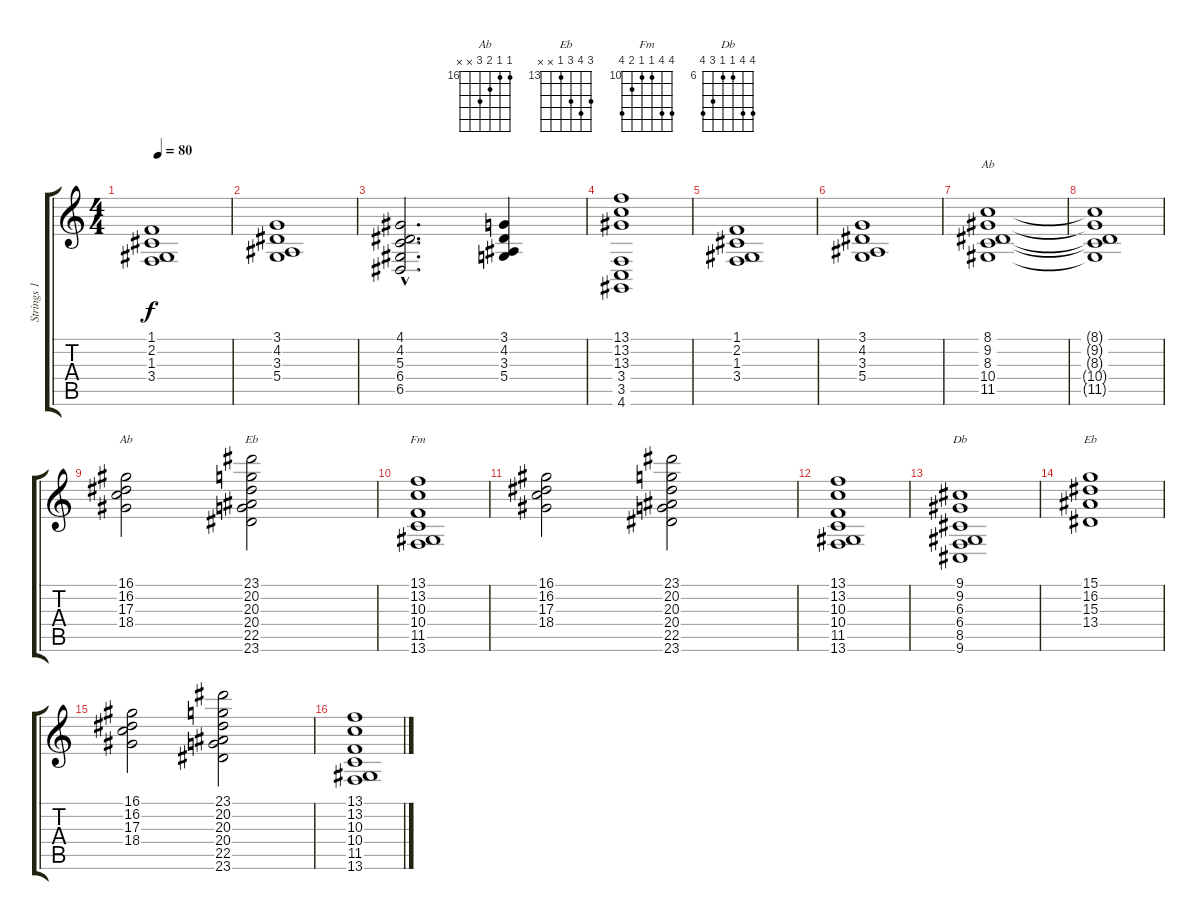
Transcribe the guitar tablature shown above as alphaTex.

\track ("Strings 1" "Strings 1") {instrument stringensemble2}
\staff {score tabs}
\tuning (E4 B3 G3 D3 A2 E2) {hide}
\chord ("Ab" 8 9 8 10 11 x) {firstfret 8}
\chord ("Ab" 16 16 17 18 x x) {firstfret 16}
\chord ("Eb" 23 20 20 20 22 23) {firstfret 20}
\chord ("Fm" 13 13 10 10 11 13) {firstfret 10}
\chord ("Db" 9 9 6 6 8 9) {firstfret 6}
\chord ("Eb" 15 16 15 13 x x) {firstfret 13}
\ts (4 4)
\tempo 80
\clef g2
\ks c
(1.1 2.2 1.3 3.4).1{dy f} |
(3.1 4.2 3.3 5.4).1 |
(4.1{hac} 4.2{hac} 5.3{hac} 6.4{hac} 6.5{hac}).2{d} (3.1 4.2 3.3 5.4).4 |
(13.1 13.2 13.3 3.4 3.5 4.6).1 |
(1.1 2.2 1.3 3.4).1 |
(3.1 4.2 3.3 5.4).1 |
(8.1 9.2 8.3 10.4 11.5).1{ch "Ab"} |
(8.1{t} 9.2{t} 8.3{t} 10.4{t} 11.5{t}).1 |
(16.1 16.2 17.3 18.4).2{ch "Ab"} (23.1 20.2 20.3 20.4 22.5 23.6).2{ch "Eb"} |
(13.1 13.2 10.3 10.4 11.5 13.6).1{ch "Fm"} |
(16.1 16.2 17.3 18.4).2 (23.1 20.2 20.3 20.4 22.5 23.6).2 |
(13.1 13.2 10.3 10.4 11.5 13.6).1 |
(9.1 9.2 6.3 6.4 8.5 9.6).1{ch "Db"} |
(15.1 16.2 15.3 13.4).1{ch "Eb"} |
(16.1 16.2 17.3 18.4).2 (23.1 20.2 20.3 20.4 22.5 23.6).2 |
(13.1 13.2 10.3 10.4 11.5 13.6).1
